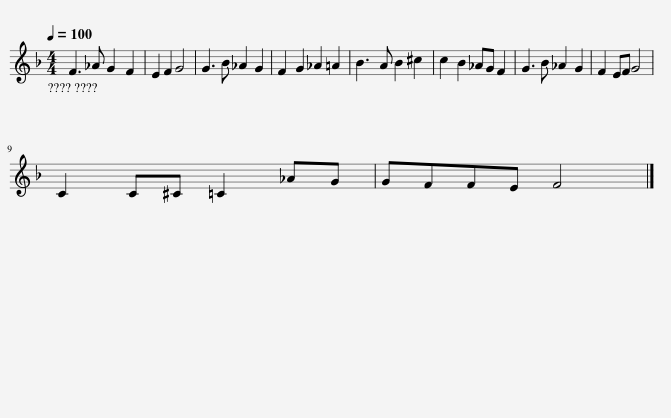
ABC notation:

X:1
L:1/8
Q:1/4=100
M:4/4
I:linebreak $
K:F
V:1 treble
V:1
 F3 _A G2 F2 | E2 F2 G4 | G3 B _A2 G2 | F2 G2 _A2 =A2 | B3 A B2 ^c2 | %5
 c2 B2 _AG F2 | G3 B _A2 G2 | F2 EF G4 |$ C2 C^C =C2 _AG | GFFE F4 |] %10
